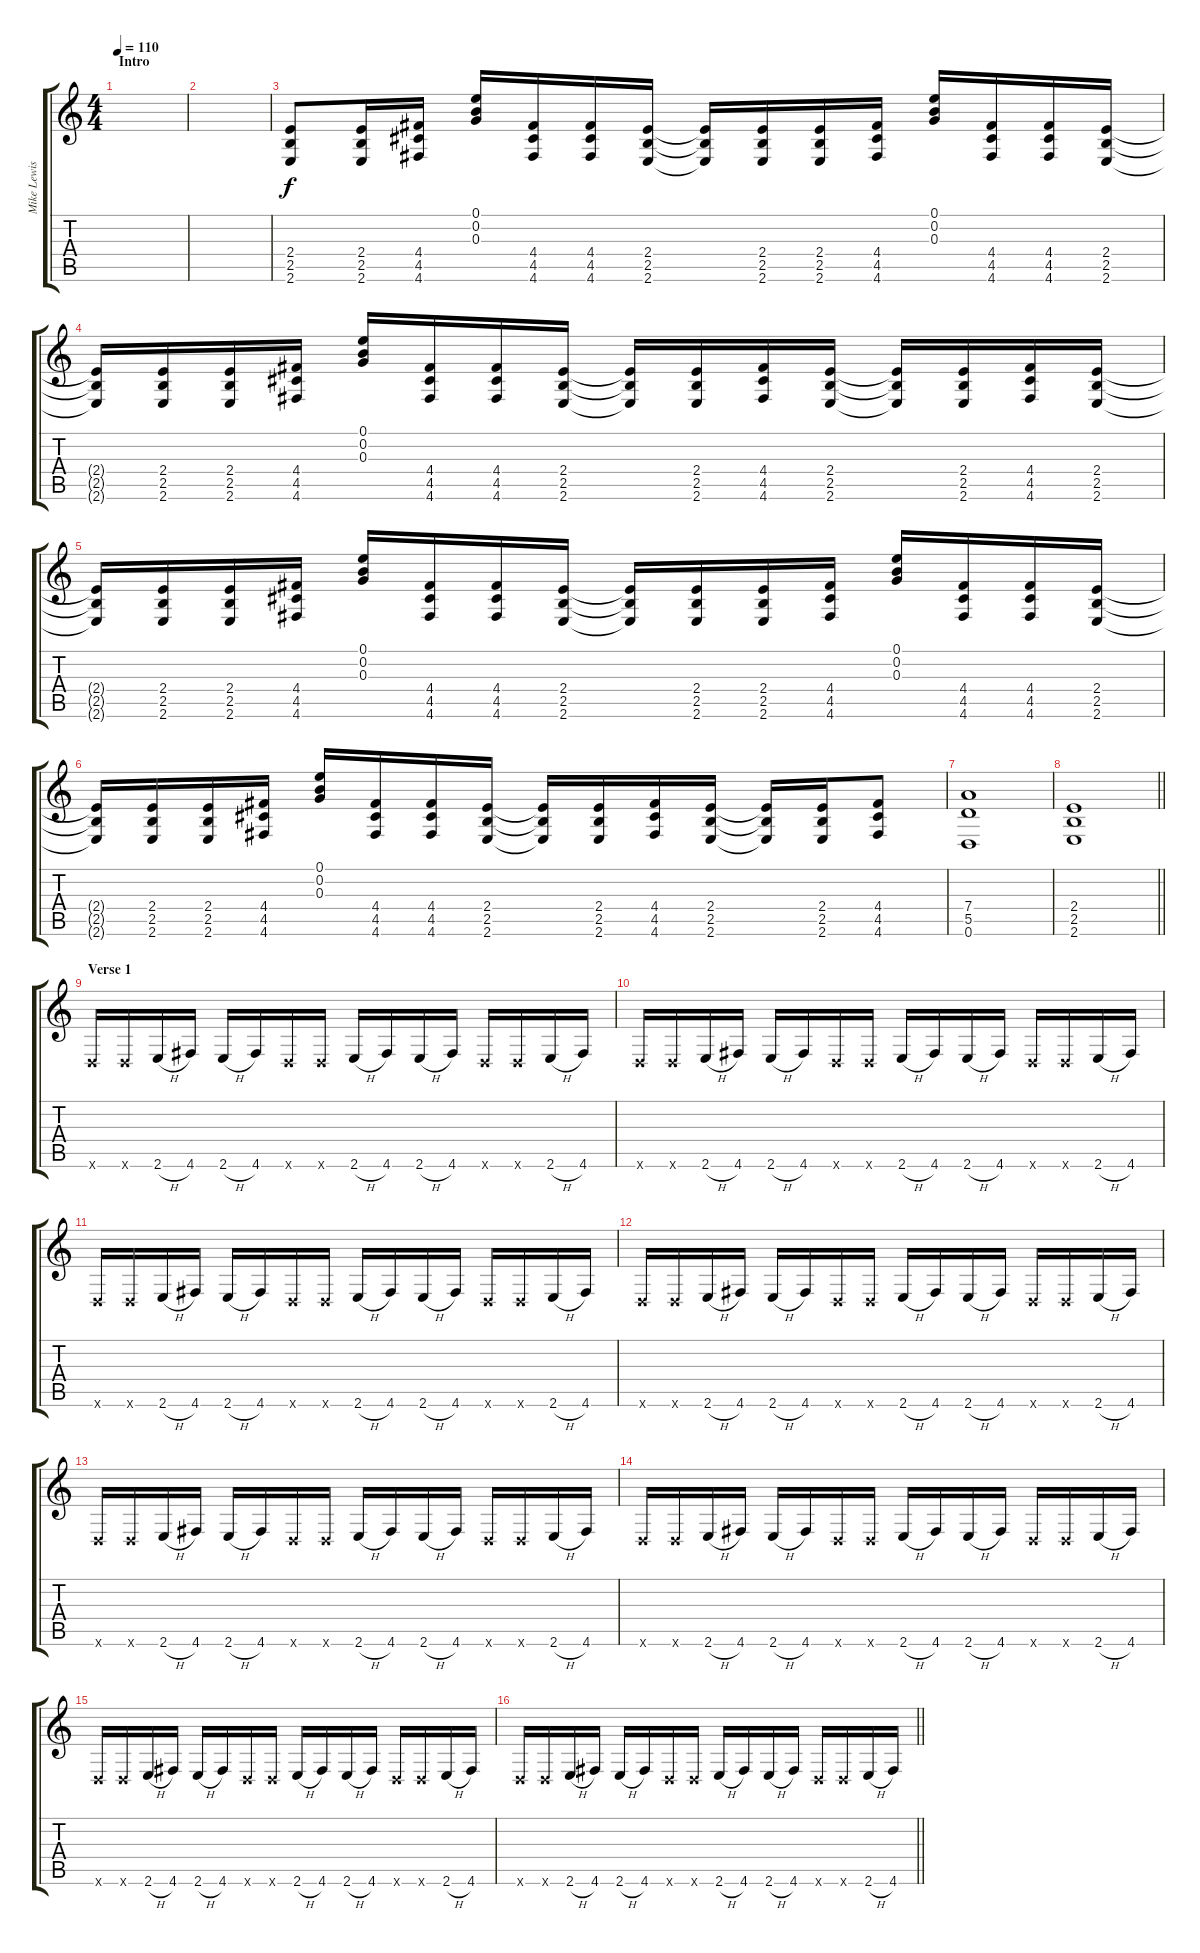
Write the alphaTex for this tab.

\track ("Mike Lewis | Rhythm" "Mike Lewis") {instrument overdrivenguitar}
\staff {score tabs}
\tuning (E4 B3 G3 D3 A2 D2) {hide}
\ts (4 4)
\section ("" "Intro")
\tempo 110
\clef g2
\ks c
|
|
(2.4 2.5 2.6).8 (2.4 2.5 2.6).16 (4.4 4.5 4.6).16 (0.1 0.2 0.3).16 (4.4 4.5 4.6).16 (4.4 4.5 4.6).16 (2.4 2.5 2.6).16 (2.4{t} 2.5{t} 2.6{t}).16 (2.4 2.5 2.6).16 (2.4 2.5 2.6).16 (4.4 4.5 4.6).16 (0.1 0.2 0.3).16 (4.4 4.5 4.6).16 (4.4 4.5 4.6).16 (2.4 2.5 2.6).16 |
(2.4{t} 2.5{t} 2.6{t}).16 (2.4 2.5 2.6).16 (2.4 2.5 2.6).16 (4.4 4.5 4.6).16 (0.1 0.2 0.3).16 (4.4 4.5 4.6).16 (4.4 4.5 4.6).16 (2.4 2.5 2.6).16 (2.4{t} 2.5{t} 2.6{t}).16 (2.4 2.5 2.6).16 (4.4 4.5 4.6).16 (2.4 2.5 2.6).16 (2.4{t} 2.5{t} 2.6{t}).16 (2.4 2.5 2.6).16 (4.4 4.5 4.6).16 (2.4 2.5 2.6).16 |
(2.4{t} 2.5{t} 2.6{t}).16 (2.4 2.5 2.6).16 (2.4 2.5 2.6).16 (4.4 4.5 4.6).16 (0.1 0.2 0.3).16 (4.4 4.5 4.6).16 (4.4 4.5 4.6).16 (2.4 2.5 2.6).16 (2.4{t} 2.5{t} 2.6{t}).16 (2.4 2.5 2.6).16 (2.4 2.5 2.6).16 (4.4 4.5 4.6).16 (0.1 0.2 0.3).16 (4.4 4.5 4.6).16 (4.4 4.5 4.6).16 (2.4 2.5 2.6).16 |
(2.4{t} 2.5{t} 2.6{t}).16 (2.4 2.5 2.6).16 (2.4 2.5 2.6).16 (4.4 4.5 4.6).16 (0.1 0.2 0.3).16 (4.4 4.5 4.6).16 (4.4 4.5 4.6).16 (2.4 2.5 2.6).16 (2.4{t} 2.5{t} 2.6{t}).16 (2.4 2.5 2.6).16 (4.4 4.5 4.6).16 (2.4 2.5 2.6).16 (2.4{t} 2.5{t} 2.6{t}).16 (2.4 2.5 2.6).16 (4.4 4.5 4.6).8 |
(7.4 5.5 0.6).1 |
\barLineRight lightlight
(2.4 2.5 2.6).1 |
\section ("" "Verse 1")
0.6{x}.16 0.6{x}.16 2.6{h}.16 4.6.16 2.6{h}.16 4.6.16 0.6{x}.16 0.6{x}.16 2.6{h}.16 4.6.16 2.6{h}.16 4.6.16 0.6{x}.16 0.6{x}.16 2.6{h}.16 4.6.16 |
0.6{x}.16 0.6{x}.16 2.6{h}.16 4.6.16 2.6{h}.16 4.6.16 0.6{x}.16 0.6{x}.16 2.6{h}.16 4.6.16 2.6{h}.16 4.6.16 0.6{x}.16 0.6{x}.16 2.6{h}.16 4.6.16 |
0.6{x}.16 0.6{x}.16 2.6{h}.16 4.6.16 2.6{h}.16 4.6.16 0.6{x}.16 0.6{x}.16 2.6{h}.16 4.6.16 2.6{h}.16 4.6.16 0.6{x}.16 0.6{x}.16 2.6{h}.16 4.6.16 |
0.6{x}.16 0.6{x}.16 2.6{h}.16 4.6.16 2.6{h}.16 4.6.16 0.6{x}.16 0.6{x}.16 2.6{h}.16 4.6.16 2.6{h}.16 4.6.16 0.6{x}.16 0.6{x}.16 2.6{h}.16 4.6.16 |
0.6{x}.16 0.6{x}.16 2.6{h}.16 4.6.16 2.6{h}.16 4.6.16 0.6{x}.16 0.6{x}.16 2.6{h}.16 4.6.16 2.6{h}.16 4.6.16 0.6{x}.16 0.6{x}.16 2.6{h}.16 4.6.16 |
0.6{x}.16 0.6{x}.16 2.6{h}.16 4.6.16 2.6{h}.16 4.6.16 0.6{x}.16 0.6{x}.16 2.6{h}.16 4.6.16 2.6{h}.16 4.6.16 0.6{x}.16 0.6{x}.16 2.6{h}.16 4.6.16 |
0.6{x}.16 0.6{x}.16 2.6{h}.16 4.6.16 2.6{h}.16 4.6.16 0.6{x}.16 0.6{x}.16 2.6{h}.16 4.6.16 2.6{h}.16 4.6.16 0.6{x}.16 0.6{x}.16 2.6{h}.16 4.6.16 |
\barLineRight lightlight
0.6{x}.16 0.6{x}.16 2.6{h}.16 4.6.16 2.6{h}.16 4.6.16 0.6{x}.16 0.6{x}.16 2.6{h}.16 4.6.16 2.6{h}.16 4.6.16 0.6{x}.16 0.6{x}.16 2.6{h}.16 4.6.16
